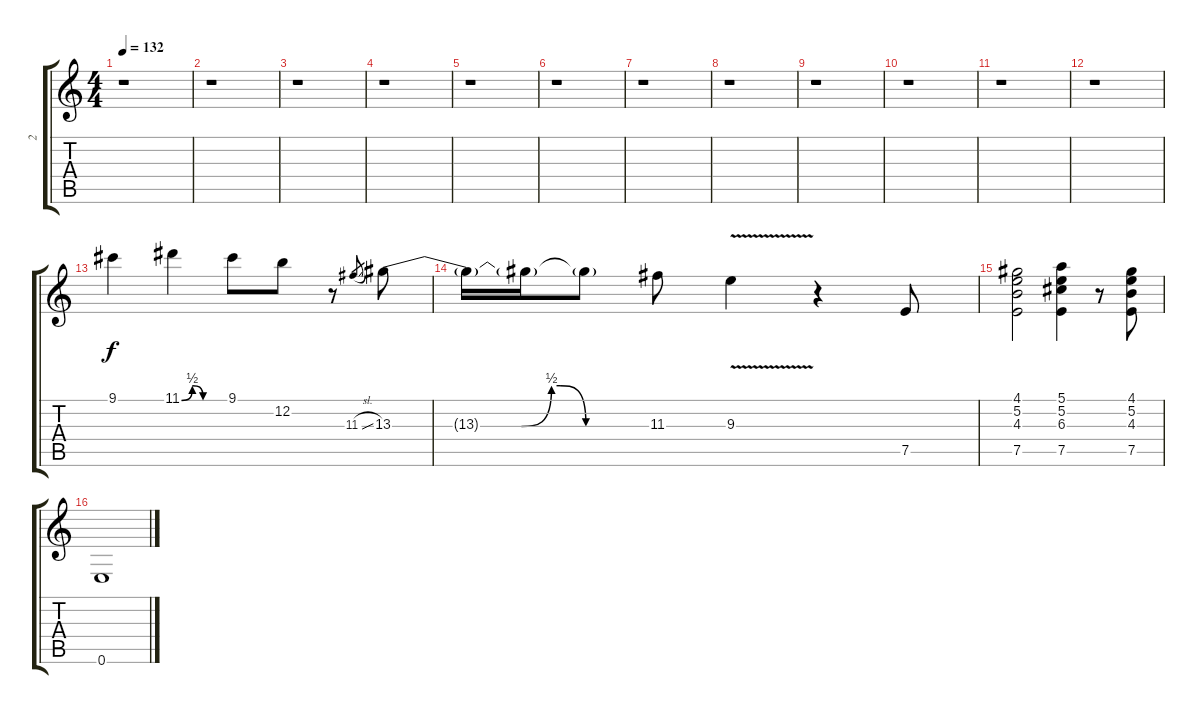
\track ("2" "2") {instrument distortionguitar}
\staff {score tabs}
\tuning (E4 B3 G3 D3 A2 E2) {hide}
\ts (4 4)
\tempo 132
\clef g2
\ks c
r.1{dy f} |
r.1 |
r.1 |
r.1 |
r.1 |
r.1 |
r.1 |
r.1 |
r.1 |
r.1 |
r.1 |
r.1 |
9.1.4 11.1{be (custom 0 0 15 2 30 0 60 0)}.4 9.1.8 12.2.8 r.8 11.3{sl}.8{gr} 13.3{be (custom 0 0 15 0 30 0 37 2 39 2 45 0 60 0)}.8 |
13.3{t}.16 13.3{t}.16 13.3{t}.8 11.3.8 9.3{v}.4 r.4 7.5.8 |
(4.1 5.2 4.3 7.5).2{volume 6} (5.1 5.2 6.3 7.5).4 r.8 (4.1 5.2 4.3 7.5).8 |
0.6.1
